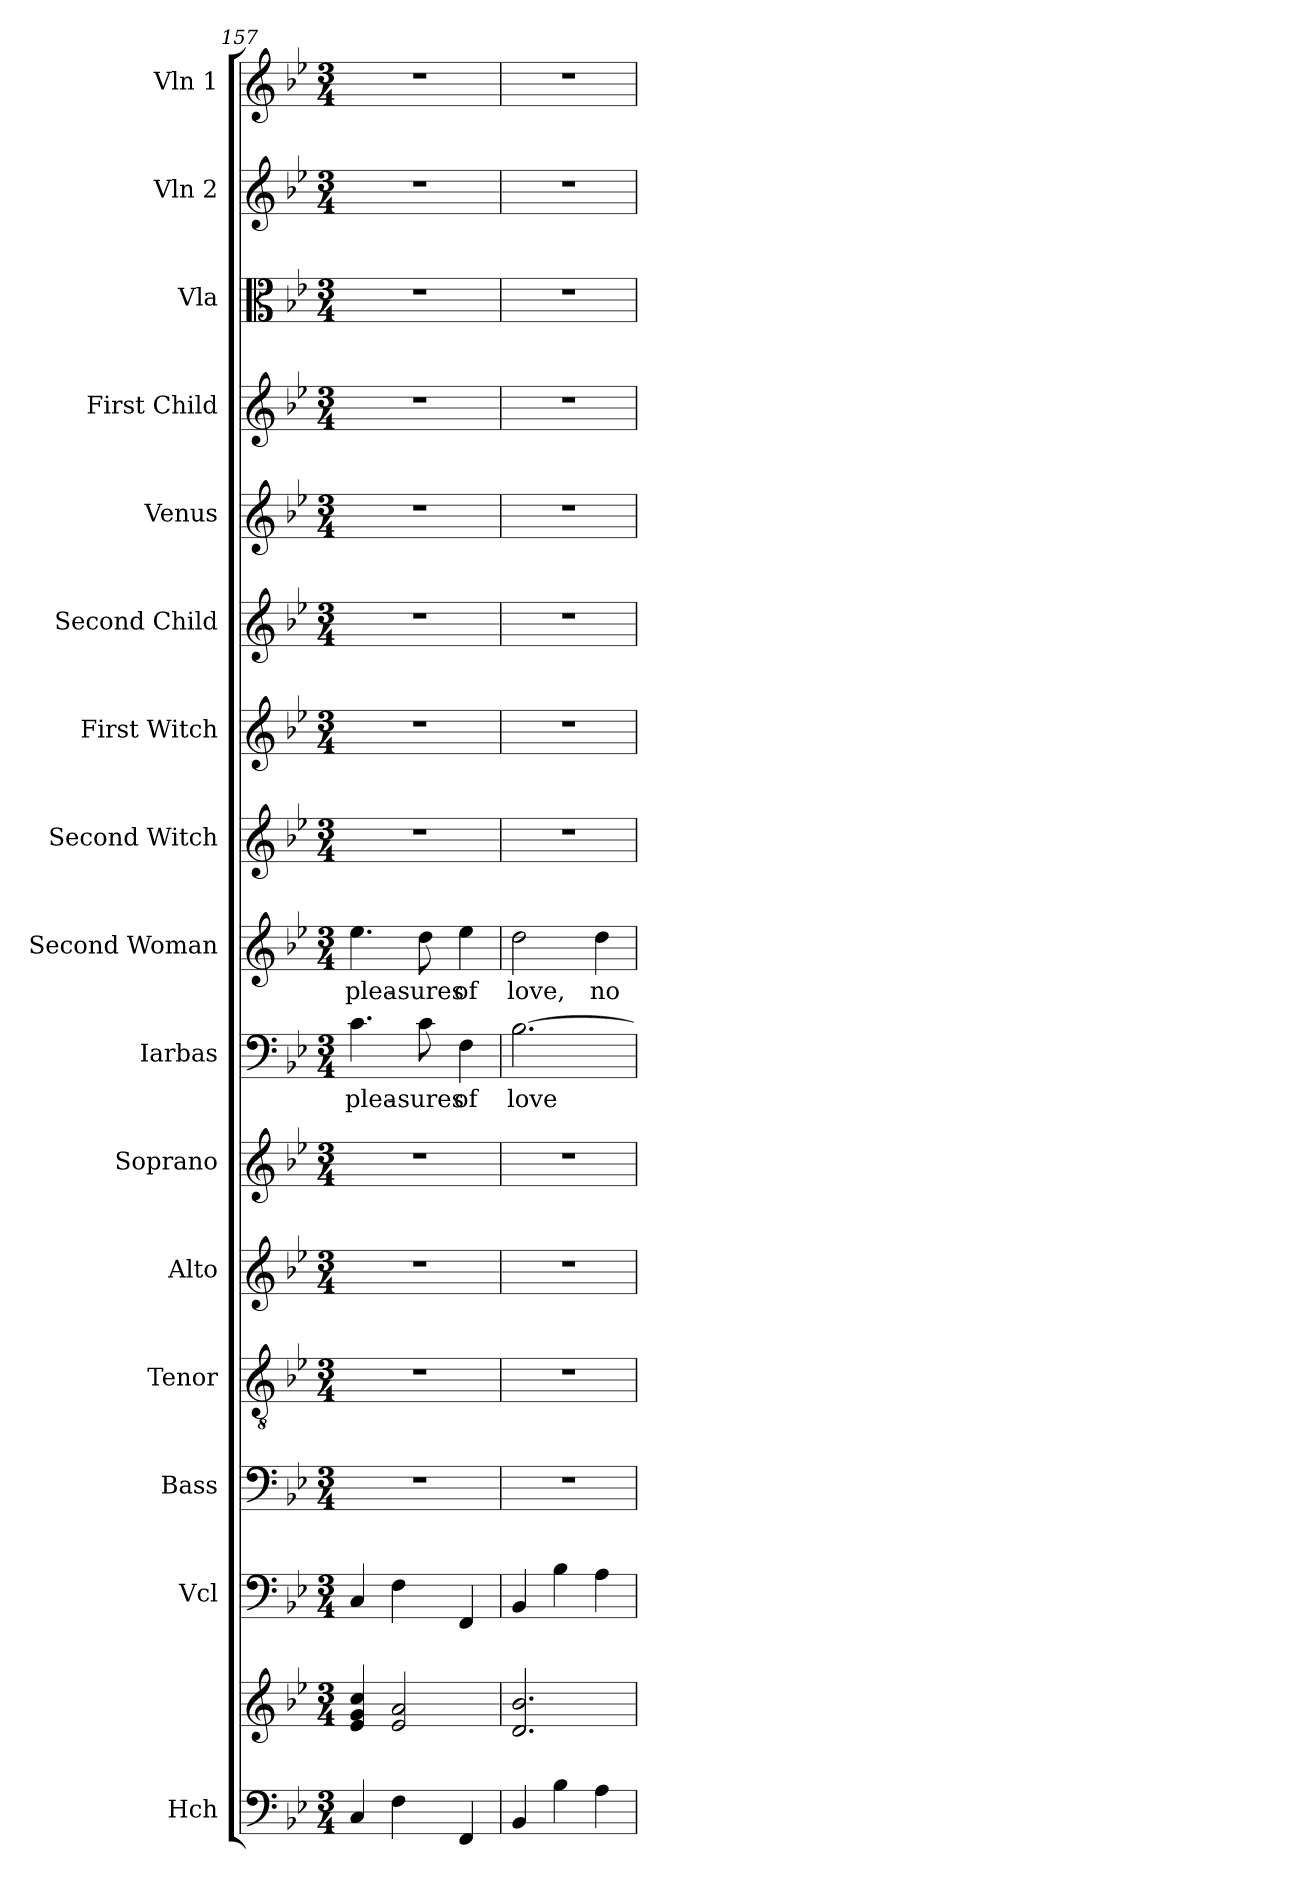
**kern	**kern	**kern	**kern	**kern	**kern	**kern	**kern	**text	**kern	**text	**kern	**kern	**kern	**kern	**kern	**kern	**kern	**kern
*part16	*part16	*part15	*part14	*part13	*part12	*part11	*part10	*part10	*part9	*part9	*part8	*part7	*part6	*part5	*part4	*part3	*part2	*part1
*staff17	*staff16	*staff15	*staff14	*staff13	*staff12	*staff11	*staff10	*staff10	*staff9	*staff9	*staff8	*staff7	*staff6	*staff5	*staff4	*staff3	*staff2	*staff1
*I"Hch	*	*I"Vcl	*I"Bass	*I"Tenor	*I"Alto	*I"Soprano	*I"Iarbas	*	*I"Second Woman	*	*I"Second Witch	*I"First Witch	*I"Second Child	*I"Venus	*I"First Child	*I"Vla	*I"Vln 2	*I"Vln 1
*I'Hch.	*	*I'Vc.	*I'B.	*I'T.	*I'A.	*I'S.	*I'I.	*	*I'2W	*	*I'W2.	*I'W1	*I'C2.	*I'V.	*I'C1	*I'Vla.	*I'Vln.	*I'Vln.
*clefF4	*clefG2	*clefF4	*clefF4	*clefGv2	*clefG2	*clefG2	*clefF4	*	*clefG2	*	*clefG2	*clefG2	*clefG2	*clefG2	*clefG2	*clefC3	*clefG2	*clefG2
*k[b-e-]	*k[b-e-]	*k[b-e-]	*k[b-e-]	*k[b-e-]	*k[b-e-]	*k[b-e-]	*k[b-e-]	*	*k[b-e-]	*	*k[b-e-]	*k[b-e-]	*k[b-e-]	*k[b-e-]	*k[b-e-]	*k[b-e-]	*k[b-e-]	*k[b-e-]
*M3/4	*M3/4	*M3/4	*M3/4	*M3/4	*M3/4	*M3/4	*M3/4	*	*M3/4	*	*M3/4	*M3/4	*M3/4	*M3/4	*M3/4	*M3/4	*M3/4	*M3/4
=157	=157	=157	=157	=157	=157	=157	=157	=157	=157	=157	=157	=157	=157	=157	=157	=157	=157	=157
!	!	!	!	!	!	!	!	!LO:LY:b	!	!LO:LY:b	!	!	!	!	!	!	!	!
4C/	4e-/ 4g/ 4cc/	4C/	2.r	2.r	2.r	2.r	4.c\	-plea-	4.ee-\	-plea-	2.r	2.r	2.r	2.r	2.r	2.r	2.r	2.r
4F\	2e-/ 2a/	4F\	.	.	.	.	.	.	.	.	.	.	.	.	.	.	.	.
!	!	!	!	!	!	!	!	!LO:LY:b	!	!LO:LY:b	!	!	!	!	!	!	!	!
.	.	.	.	.	.	.	8c\	-sures	8dd\	-sures	.	.	.	.	.	.	.	.
!	!	!	!	!	!	!	!	!LO:LY:b	!	!LO:LY:b	!	!	!	!	!	!	!	!
4FF/	.	4FF/	.	.	.	.	4F\	of	4ee-\	of	.	.	.	.	.	.	.	.
=158	=158	=158	=158	=158	=158	=158	=158	=158	=158	=158	=158	=158	=158	=158	=158	=158	=158	=158
!	!	!	!	!	!	!	!	!LO:LY:b	!	!LO:LY:b	!	!	!	!	!	!	!	!
4BB-/	2.d/ 2.b-/	4BB-/	2.r	2.r	2.r	2.r	[2.B-\	love-	2dd\	love,	2.r	2.r	2.r	2.r	2.r	2.r	2.r	2.r
4B-\	.	4B-\	.	.	.	.	.	.	.	.	.	.	.	.	.	.	.	.
!	!	!	!	!	!	!	!	!	!	!LO:LY:b	!	!	!	!	!	!	!	!
4A\	.	4A\	.	.	.	.	.	.	4dd\	no	.	.	.	.	.	.	.	.
=	=	=	=	=	=	=	=	=	=	=	=	=	=	=	=	=	=	=
*-	*-	*-	*-	*-	*-	*-	*-	*-	*-	*-	*-	*-	*-	*-	*-	*-	*-	*-
